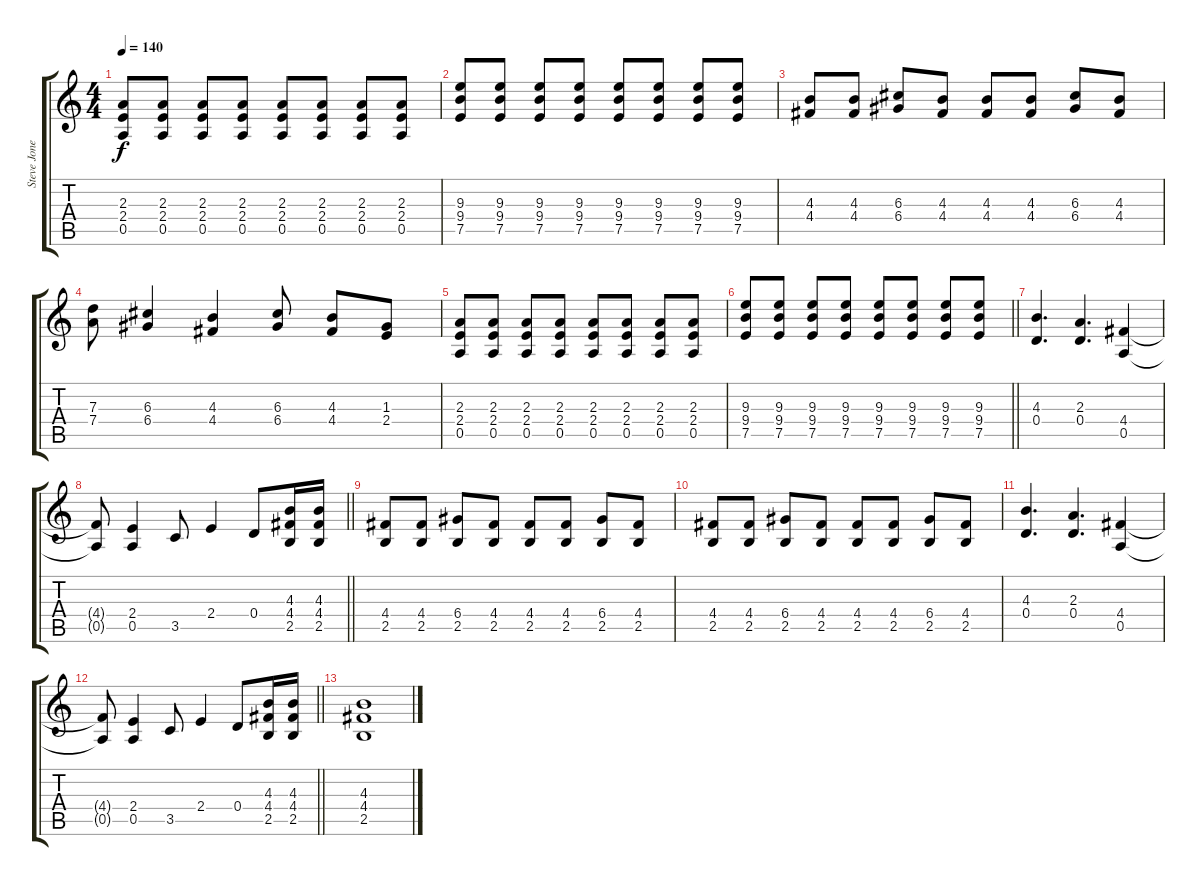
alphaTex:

\track ("Steve Jones" "Steve Jone") {instrument distortionguitar}
\staff {score tabs}
\tuning (E4 B3 G3 D3 A2 E2) {hide}
\ts (4 4)
\tempo 140
\clef g2
\ks c
(2.3 2.4 0.5).8{dy f} (2.3 2.4 0.5).8 (2.3 2.4 0.5).8 (2.3 2.4 0.5).8 (2.3 2.4 0.5).8 (2.3 2.4 0.5).8 (2.3 2.4 0.5).8 (2.3 2.4 0.5).8 |
(9.3 9.4 7.5).8 (9.3 9.4 7.5).8 (9.3 9.4 7.5).8 (9.3 9.4 7.5).8 (9.3 9.4 7.5).8 (9.3 9.4 7.5).8 (9.3 9.4 7.5).8 (9.3 9.4 7.5).8 |
(4.3 4.4).8 (4.3 4.4).8 (6.3 6.4).8 (4.3 4.4).8 (4.3 4.4).8 (4.3 4.4).8 (6.3 6.4).8 (4.3 4.4).8 |
(7.3 7.4).8 (6.3 6.4).4 (4.3 4.4).4 (6.3 6.4).8 (4.3 4.4).8 (1.3 2.4).8 |
(2.3 2.4 0.5).8 (2.3 2.4 0.5).8 (2.3 2.4 0.5).8 (2.3 2.4 0.5).8 (2.3 2.4 0.5).8 (2.3 2.4 0.5).8 (2.3 2.4 0.5).8 (2.3 2.4 0.5).8 |
\barLineRight lightlight
(9.3 9.4 7.5).8 (9.3 9.4 7.5).8 (9.3 9.4 7.5).8 (9.3 9.4 7.5).8 (9.3 9.4 7.5).8 (9.3 9.4 7.5).8 (9.3 9.4 7.5).8 (9.3 9.4 7.5).8 |
(4.3 0.4).4{d} (2.3 0.4).4{d} (4.4 0.5).4 |
\barLineRight lightlight
(4.4{t} 0.5{t}).8 (2.4 0.5).4 3.5.8 2.4.4 0.4.8 (4.3 4.4 2.5).16 (4.3 4.4 2.5).16 |
(4.4 2.5).8 (4.4 2.5).8 (6.4 2.5).8 (4.4 2.5).8 (4.4 2.5).8 (4.4 2.5).8 (6.4 2.5).8 (4.4 2.5).8 |
(4.4 2.5).8 (4.4 2.5).8 (6.4 2.5).8 (4.4 2.5).8 (4.4 2.5).8 (4.4 2.5).8 (6.4 2.5).8 (4.4 2.5).8 |
(4.3 0.4).4{d} (2.3 0.4).4{d} (4.4 0.5).4 |
\barLineRight lightlight
(4.4{t} 0.5{t}).8 (2.4 0.5).4 3.5.8 2.4.4 0.4.8 (4.3 4.4 2.5).16 (4.3 4.4 2.5).16 |
(4.3 4.4 2.5).1
